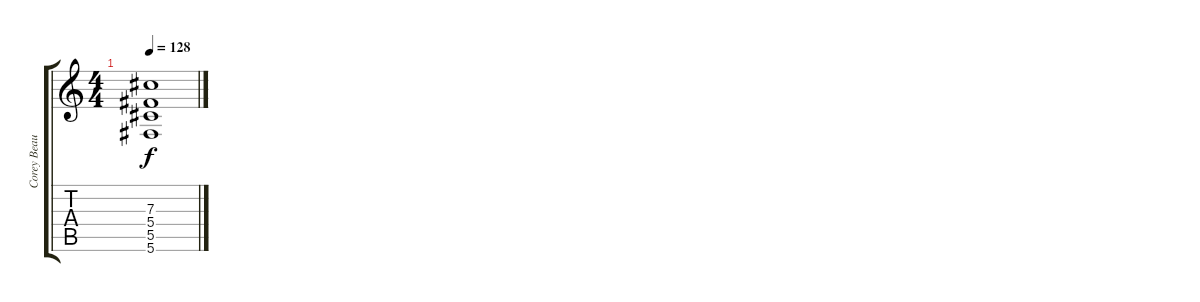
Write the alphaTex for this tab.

\track ("Corey Beaulieu" "Corey Beau") {instrument overdrivenguitar}
\staff {score tabs}
\tuning (Eb4 Bb3 Gb3 Db3 Ab2 Db2) {hide}
\ts (4 4)
\tempo 128
\clef g2
\ks c
(7.3{t} 5.4{t} 5.5{t} 5.6{t}).1{dy f}
